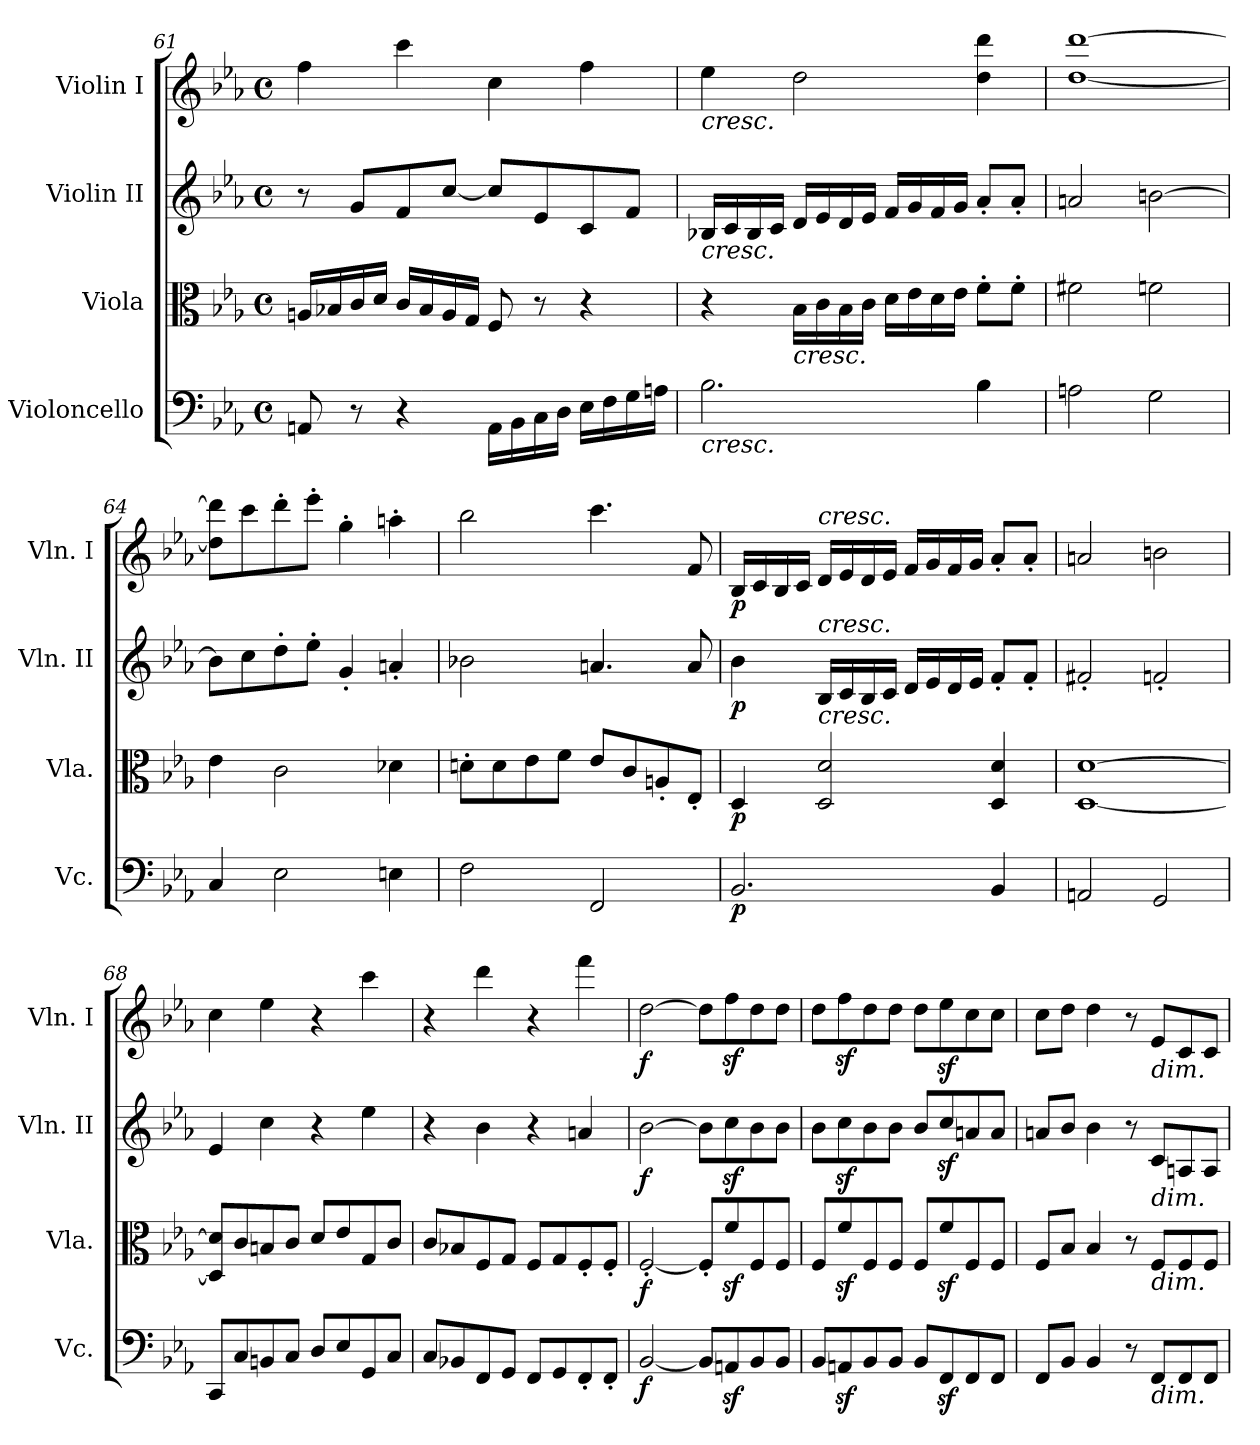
**kern	**dynam	**kern	**dynam	**kern	**dynam	**kern	**dynam
*part4	*part4	*part3	*part3	*part2	*part2	*part1	*part1
*staff4	*staff4	*staff3	*staff3	*staff2	*staff2	*staff1	*staff1
*I"Violoncello	*	*I"Viola	*	*I"Violin II	*	*I"Violin I	*
*I'Vc.	*	*I'Vla.	*	*I'Vln. II	*	*I'Vln. I	*
*clefF4	*	*clefC3	*	*clefG2	*	*clefG2	*
*k[b-e-a-]	*	*k[b-e-a-]	*	*k[b-e-a-]	*	*k[b-e-a-]	*
*E-:	*	*E-:	*	*E-:	*	*E-:	*
*M4/4	*	*M4/4	*	*M4/4	*	*M4/4	*
*met(c)	*	*met(c)	*	*met(c)	*	*met(c)	*
=61	=61	=61	=61	=61	=61	=61	=61
8AAn/	.	16An/LL	.	8r	.	4ff\	.
.	.	16B-X/	.	.	.	.	.
8r	.	16c/	.	8g/L	.	.	.
.	.	16d/JJ	.	.	.	.	.
4r	.	16c/LL	.	8f/	.	4ccc\	.
.	.	16B-/	.	.	.	.	.
.	.	16A/	.	[8cc/J	.	.	.
.	.	16G/JJ	.	.	.	.	.
16AA\LL	.	8F/	.	8cc/L]	.	4cc\	.
16BB-\	.	.	.	.	.	.	.
16C\	.	8r	.	8e-/	.	.	.
16D\JJ	.	.	.	.	.	.	.
16E-\LL	.	4r	.	8c/	.	4ff\	.
16F\	.	.	.	.	.	.	.
16G\	.	.	.	8f/J	.	.	.
16An\JJ	.	.	.	.	.	.	.
=62	=62	=62	=62	=62	=62	=62	=62
!	!	!	!	!	!	!LO:TX:b:i:t=cresc.	!
!	!	!	!	!LO:TX:b:i:t=cresc.	!	!	!
!LO:TX:b:i:t=cresc.	!	!	!	!	!	!	!
2.B-\	.	4r	.	16B-X/LL	.	4ee-\	.
.	.	.	.	16c/	.	.	.
.	.	.	.	16B-/	.	.	.
.	.	.	.	16c/JJ	.	.	.
!	!	!LO:TX:b:i:t=cresc.	!	!	!	!	!
.	.	16B-\LL	.	16d/LL	.	2dd\	.
.	.	16c\	.	16e-/	.	.	.
.	.	16B-\	.	16d/	.	.	.
.	.	16c\JJ	.	16e-/JJ	.	.	.
.	.	16d\LL	.	16f/LL	.	.	.
.	.	16e-\	.	16g/	.	.	.
.	.	16d\	.	16f/	.	.	.
.	.	16e-\JJ	.	16g/JJ	.	.	.
4B-\	.	8f'\L	.	8a-'/L	.	4dd\ 4ddd\	.
.	.	8f'\J	.	8a-'/J	.	.	.
=63	=63	=63	=63	=63	=63	=63	=63
2An\	.	2f#X\	.	2an/	.	[1dd [1ddd	.
2G\	.	2fn\	.	[2bn\	.	.	.
=64	=64	=64	=64	=64	=64	=64	=64
4C/	.	4e-\	.	8b\L]	.	8dd\] 8ddd\]L	.
.	.	.	.	8cc\	.	8ccc\	.
2E-\	.	2c\	.	8dd'\	.	8ddd'\	.
.	.	.	.	8ee-'\J	.	8eee-'\J	.
.	.	.	.	4g'/	.	4gg'\	.
4En\	.	4d-X\	.	4an'/	.	4aan'\	.
=65	=65	=65	=65	=65	=65	=65	=65
2F\	.	8dn'\L	.	2b-X\	.	2bb-\	.
.	.	8d\	.	.	.	.	.
.	.	8e-\	.	.	.	.	.
.	.	8f\J	.	.	.	.	.
2FF/	.	8e-/L	.	4.an/	.	4.ccc\	.
.	.	8c/	.	.	.	.	.
.	.	8An'/	.	.	.	.	.
.	.	8E-'/J	.	8a/	.	8f/	.
=66	=66	=66	=66	=66	=66	=66	=66
!	!LO:DY:b	!	!LO:DY:b	!	!LO:DY:b	!	!LO:DY:b
2.BB-/	p	4D/	p	4b-\	p	16B-/LL	p
.	.	.	.	.	.	16c/	.
.	.	.	.	.	.	16B-/	.
.	.	.	.	.	.	16c/JJ	.
!	!	!	!	!	!	!LO:TX:a:i:t=cresc.	!
!	!	!	!	!LO:TX:a:i:t=cresc.	!	!	!
!	!	!LO:TX:a:i:t=cresc.	!	!	!	!	!
.	.	2D/ 2d/	.	16B-/LL	.	16d/LL	.
.	.	.	.	16c/	.	16e-/	.
.	.	.	.	16B-/	.	16d/	.
.	.	.	.	16c/JJ	.	16e-/JJ	.
.	.	.	.	16d/LL	.	16f/LL	.
.	.	.	.	16e-/	.	16g/	.
.	.	.	.	16d/	.	16f/	.
.	.	.	.	16e-/JJ	.	16g/JJ	.
4BB-/	.	4D/ 4d/	.	8f'/L	.	8a-'/L	.
.	.	.	.	8f'/J	.	8a-'/J	.
=67	=67	=67	=67	=67	=67	=67	=67
2AAn/	.	[1D [1d	.	2f#X'/	.	2an/	.
2GG/	.	.	.	2fn'/	.	2bn\	.
=68	=68	=68	=68	=68	=68	=68	=68
8CC/L	.	8D/] 8d/]L	.	4e-/	.	4cc\	.
8C/	.	8c/	.	.	.	.	.
8BBn/	.	8Bn/	.	4cc\	.	4ee-\	.
8C/J	.	8c/J	.	.	.	.	.
8D/L	.	8d/L	.	4r	.	4r	.
8E-/	.	8e-/	.	.	.	.	.
8GG/	.	8G/	.	4ee-\	.	4ccc\	.
8C/J	.	8c/J	.	.	.	.	.
=69	=69	=69	=69	=69	=69	=69	=69
8C/L	.	8c/L	.	4r	.	4r	.
8BB-X/	.	8B-X/	.	.	.	.	.
8FF/	.	8F/	.	4b-\	.	4ddd\	.
8GG/J	.	8G/J	.	.	.	.	.
8FF/L	.	8F/L	.	4r	.	4r	.
8GG/	.	8G/	.	.	.	.	.
8FF'/	.	8F'/	.	4an/	.	4fff\	.
8FF'/J	.	8F'/J	.	.	.	.	.
=70	=70	=70	=70	=70	=70	=70	=70
!	!LO:DY:b	!	!LO:DY:b	!	!LO:DY:b	!	!LO:DY:b
[2BB-/	f	[2F'/	f	[2b-\	f	[2dd\	f
8BB-/L]	.	8F'/L]	.	8b-\L]	.	8dd\L]	.
8AAnz</	.	8fz</	.	8ccz<\	.	8ffz<\	.
8BB-/	.	8F/	.	8b-\	.	8dd\	.
8BB-/J	.	8F/J	.	8b-\J	.	8dd\J	.
=71	=71	=71	=71	=71	=71	=71	=71
8BB-/L	.	8F/L	.	8b-\L	.	8dd\L	.
8AAnz</	.	8fz</	.	8ccz<\	.	8ffz<\	.
8BB-/	.	8F/	.	8b-\	.	8dd\	.
8BB-/J	.	8F/J	.	8b-\J	.	8dd\J	.
8BB-/L	.	8F/L	.	8b-/L	.	8dd\L	.
8FFz</	.	8fz</	.	8ccz</	.	8ee-z<\	.
8FF/	.	8F/	.	8an/	.	8cc\	.
8FF/J	.	8F/J	.	8a/J	.	8cc\J	.
=72	=72	=72	=72	=72	=72	=72	=72
8FF/L	.	8F/L	.	8an/L	.	8cc\L	.
8BB-/J	.	8B-/J	.	8b-/J	.	8dd\J	.
4BB-/	.	4B-/	.	4b-\	.	4dd\	.
8r	.	8r	.	8r	.	8r	.
!	!	!	!	!	!	!LO:TX:b:i:t=dim.	!
!	!	!	!	!LO:TX:b:i:t=dim.	!	!	!
!	!	!LO:TX:b:i:t=dim.	!	!	!	!	!
!LO:TX:b:i:t=dim.	!	!	!	!	!	!	!
8FF/L	.	8F/L	.	8c/L	.	8e-/L	.
8FF/	.	8F/	.	8An/	.	8c/	.
8FF/J	.	8F/J	.	8A/J	.	8c/J	.
=	=	=	=	=	=	=	=
*-	*-	*-	*-	*-	*-	*-	*-
